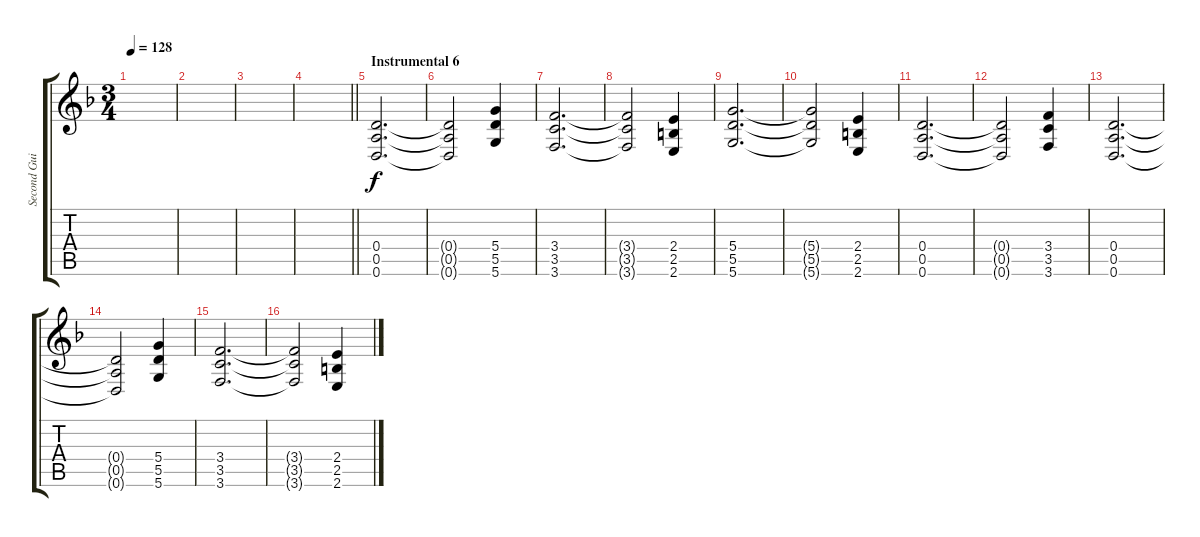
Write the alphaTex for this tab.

\track ("Second Guitar - Simon Neil" "Second Gui") {instrument overdrivenguitar}
\staff {score tabs}
\tuning (E4 B3 G3 D3 A2 D2) {hide}
\ts (3 4)
\tempo 128
\clef g2
\ks dminor
|
|
|
\barLineRight lightlight
|
\section ("" "Instrumental 6")
(0.4 0.5 0.6).2{d volume 12} |
(0.4{t} 0.5{t} 0.6{t}).2 (5.4 5.5 5.6).4 |
(3.4 3.5 3.6).2{d} |
(3.4{t} 3.5{t} 3.6{t}).2 (2.4 2.5 2.6).4 |
(5.4 5.5 5.6).2{d} |
(5.4{t} 5.5{t} 5.6{t}).2 (2.4 2.5 2.6).4 |
(0.4 0.5 0.6).2{d} |
(0.4{t} 0.5{t} 0.6{t}).2 (3.4 3.5 3.6).4 |
(0.4 0.5 0.6).2{d volume 9} |
(0.4{t} 0.5{t} 0.6{t}).2 (5.4 5.5 5.6).4 |
(3.4 3.5 3.6).2{d} |
(3.4{t} 3.5{t} 3.6{t}).2 (2.4 2.5 2.6).4
